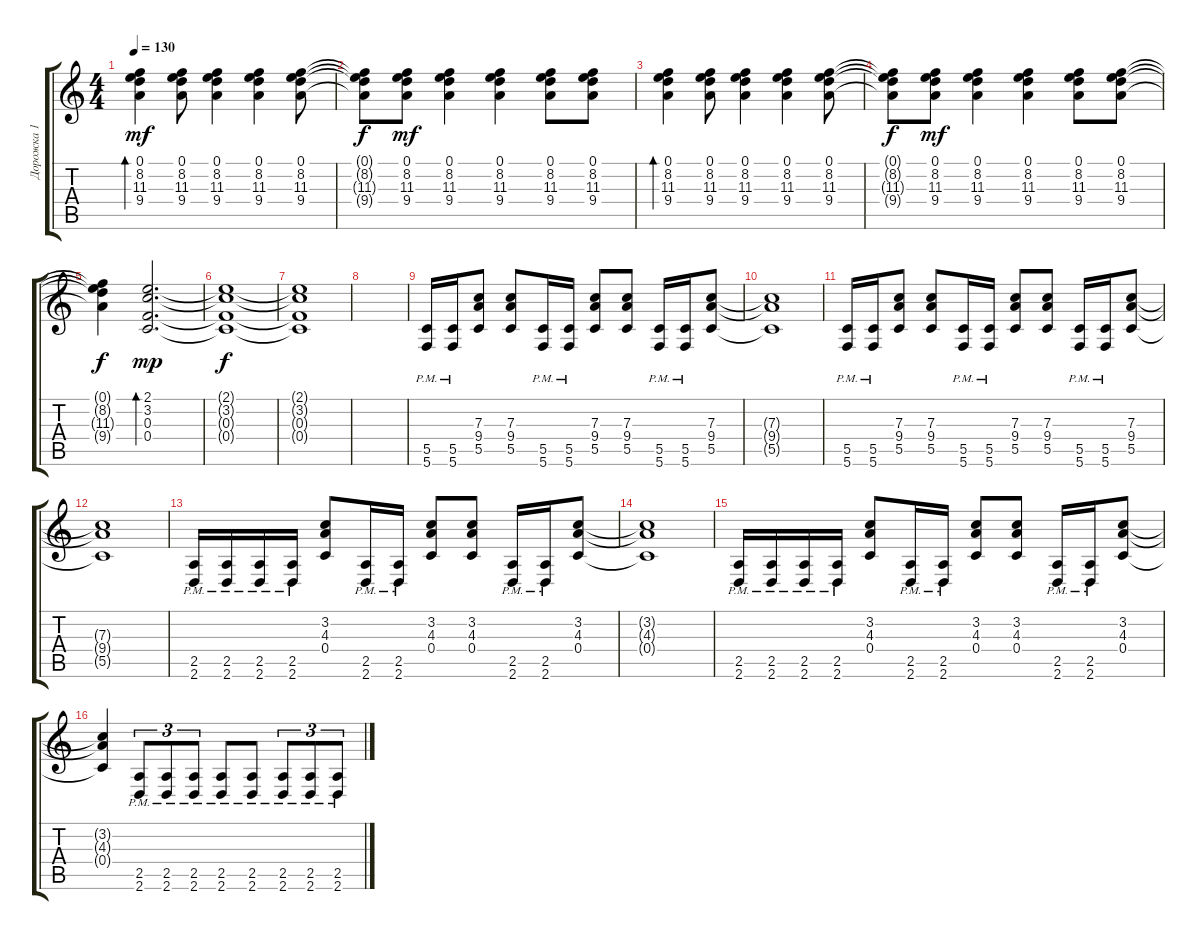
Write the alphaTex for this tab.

\track ("Дорожка 1" "Дорожка 1") {instrument electricguitarjazz}
\staff {score tabs}
\tuning (D4 A3 F3 C3 G2 C2) {hide}
\ts (4 4)
\tempo 130
\clef g2
\ks c
(0.1 8.2 11.3 9.4).4{bd 120 dy mf} (0.1 8.2 11.3 9.4).8 (0.1 8.2 11.3 9.4).4 (0.1 8.2 11.3 9.4).4 (0.1 8.2 11.3 9.4).8 |
(0.1{t} 8.2{t} 11.3{t} 9.4{t}).8{dy f} (0.1 8.2 11.3 9.4).8{dy mf} (0.1 8.2 11.3 9.4).4 (0.1 8.2 11.3 9.4).4 (0.1 8.2 11.3 9.4).8 (0.1 8.2 11.3 9.4).8 |
(0.1 8.2 11.3 9.4).4{bd 120} (0.1 8.2 11.3 9.4).8 (0.1 8.2 11.3 9.4).4 (0.1 8.2 11.3 9.4).4 (0.1 8.2 11.3 9.4).8 |
(0.1{t} 8.2{t} 11.3{t} 9.4{t}).8{dy f} (0.1 8.2 11.3 9.4).8{dy mf} (0.1 8.2 11.3 9.4).4 (0.1 8.2 11.3 9.4).4 (0.1 8.2 11.3 9.4).8 (0.1 8.2 11.3 9.4).8 |
(0.1{t} 8.2{t} 11.3{t} 9.4{t}).4{dy f} (2.1 3.2 0.3 0.4).2{d bd 480 dy mp} |
(2.1{t} 3.2{t} 0.3{t} 0.4{t}).1{dy f} |
(2.1{t} 3.2{t} 0.3{t} 0.4{t}).1 |
|
(5.5{pm} 5.6{pm}).16{instrument distortionguitar} (5.5{pm} 5.6{pm}).16 (7.3 9.4 5.5).8 (7.3 9.4 5.5).8 (5.5{pm} 5.6{pm}).16 (5.5{pm} 5.6{pm}).16 (7.3 9.4 5.5).8 (7.3 9.4 5.5).8 (5.5{pm} 5.6{pm}).16 (5.5{pm} 5.6{pm}).16 (7.3 9.4 5.5).8 |
(7.3{t} 9.4{t} 5.5{t}).1 |
(5.5{pm} 5.6{pm}).16 (5.5{pm} 5.6{pm}).16 (7.3 9.4 5.5).8 (7.3 9.4 5.5).8 (5.5{pm} 5.6{pm}).16 (5.5{pm} 5.6{pm}).16 (7.3 9.4 5.5).8 (7.3 9.4 5.5).8 (5.5{pm} 5.6{pm}).16 (5.5{pm} 5.6{pm}).16 (7.3 9.4 5.5).8 |
(7.3{t} 9.4{t} 5.5{t}).1 |
(2.5{pm} 2.6{pm}).16 (2.5{pm} 2.6{pm}).16 (2.5{pm} 2.6{pm}).16 (2.5{pm} 2.6{pm}).16 (3.2 4.3 0.4).8 (2.5{pm} 2.6{pm}).16 (2.5{pm} 2.6{pm}).16 (3.2 4.3 0.4).8 (3.2 4.3 0.4).8 (2.5{pm} 2.6{pm}).16 (2.5{pm} 2.6{pm}).16 (3.2 4.3 0.4).8 |
(3.2{t} 4.3{t} 0.4{t}).1 |
(2.5{pm} 2.6{pm}).16 (2.5{pm} 2.6{pm}).16 (2.5{pm} 2.6{pm}).16 (2.5{pm} 2.6{pm}).16 (3.2 4.3 0.4).8 (2.5{pm} 2.6{pm}).16 (2.5{pm} 2.6{pm}).16 (3.2 4.3 0.4).8 (3.2 4.3 0.4).8 (2.5{pm} 2.6{pm}).16 (2.5{pm} 2.6{pm}).16 (3.2 4.3 0.4).8 |
(3.2{t} 4.3{t} 0.4{t}).4 (2.5{pm} 2.6{pm}).8{tu (3 2)} (2.5{pm} 2.6{pm}).8{tu (3 2)} (2.5{pm} 2.6{pm}).8{tu (3 2)} (2.5{pm} 2.6{pm}).8 (2.5{pm} 2.6{pm}).8 (2.5{pm} 2.6{pm}).8{tu (3 2)} (2.5{pm} 2.6{pm}).8{tu (3 2)} (2.5{pm} 2.6{pm}).8{tu (3 2)}
